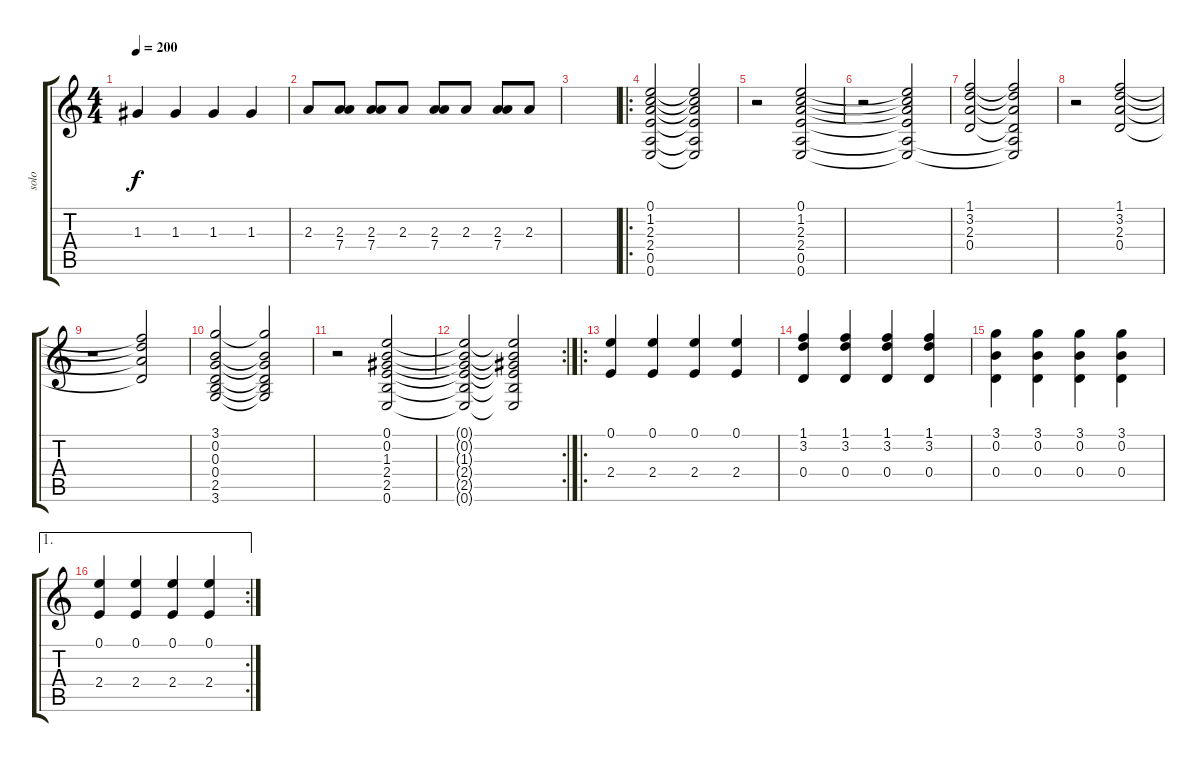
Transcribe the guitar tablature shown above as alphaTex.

\track ("solo" "solo") {instrument electricguitarclean}
\staff {score tabs}
\tuning (E4 B3 G3 D3 A2 E2) {hide}
\ts (4 4)
\tempo 200
\clef g2
\ks c
1.3.4{dy f} 1.3.4 1.3.4 1.3.4 |
2.3.8 (2.3 7.4).8 (2.3 7.4).8 2.3.8 (2.3 7.4).8 2.3.8 (2.3 7.4).8 2.3.8 |
|
\ro
(0.1 1.2 2.3 2.4 0.5 0.6).2 (0.1{t} 1.2{t} 2.3{t} 2.4{t} 0.5{t} 0.6{t}).2 |
r.2 (0.1 1.2 2.3 2.4 0.5 0.6).2 |
r.2 (0.1{t} 1.2{t} 2.3{t} 2.4{t} 0.5{t} 0.6{t}).2 |
(1.1 3.2 2.3 0.4).2 (1.1{t} 3.2{t} 2.3{t} 0.4{t} 0.5{t} 0.6{t}).2 |
r.2 (1.1 3.2 2.3 0.4).2 |
r.2 (1.1{t} 3.2{t} 2.3{t} 0.4{t}).2 |
(3.1 0.2 0.3 0.4 2.5 3.6).2 (3.1{t} 0.2{t} 0.3{t} 0.4{t} 2.5{t} 3.6{t}).2 |
r.2 (0.1 0.2 1.3 2.4 2.5 0.6).2 |
\rc 2
(0.1{t} 0.2{t} 1.3{t} 2.4{t} 2.5{t} 0.6{t}).2 (0.1{t} 0.2{t} 1.3{t} 2.4{t} 2.5{t} 0.6{t}).2 |
\ro
(0.1 2.4).4 (0.1 2.4).4 (0.1 2.4).4 (0.1 2.4).4 |
(1.1 3.2 0.4).4 (1.1 3.2 0.4).4 (1.1 3.2 0.4).4 (1.1 3.2 0.4).4 |
(3.1 0.2 0.4).4 (3.1 0.2 0.4).4 (3.1 0.2 0.4).4 (3.1 0.2 0.4).4 |
\ae 1
\rc 2
(0.1 2.4).4 (0.1 2.4).4 (0.1 2.4).4 (0.1 2.4).4
